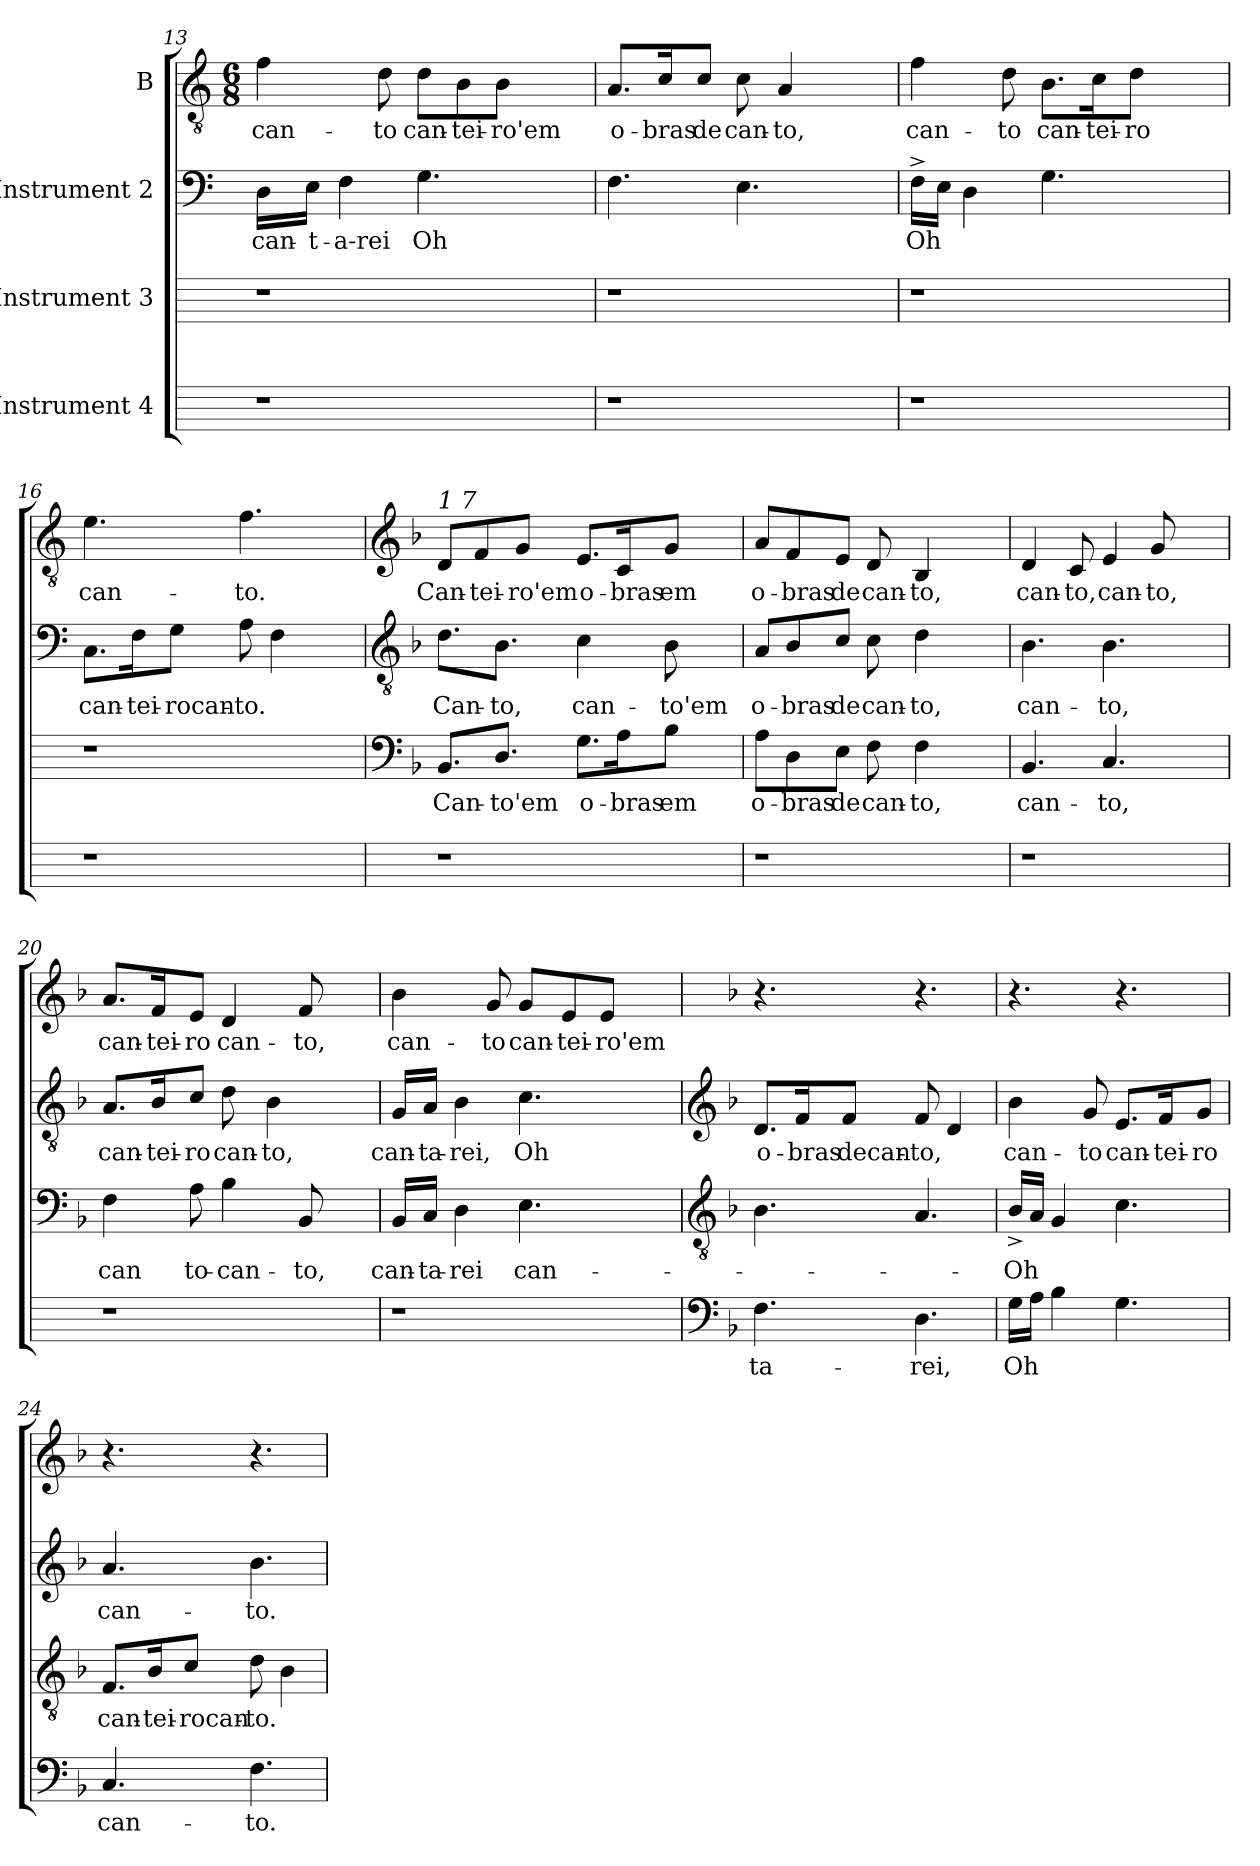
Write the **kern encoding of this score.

**kern	**text	**kern	**text	**kern	**text	**kern	**text
*part4	*part4	*part3	*part3	*part2	*part2	*part1	*part1
*staff4	*staff4	*staff3	*staff3	*staff2	*staff2	*staff1	*staff1
*I"Instrument 4	*	*I"Instrument 3	*	*I"Instrument 2	*	*I"B	*
*	*	*	*	*clefF4	*	*clefGv2	*
*	*	*	*	*k[]	*	*k[]	*
*	*	*	*	*C:	*	*C:	*
*	*	*	*	*	*	*M6/8	*
=13	=13	=13	=13	=13	=13	=13	=13
!	!	!	!	!	!LO:LY:b	!	!LO:LY:b:cj
1r	.	1r	.	16D\L	can-	4f\	can-
!	!	!	!	!	!LO:LY:b:cj	!	!
.	.	.	.	16E\J	-t-	.	.
!	!	!	!	!	!LO:LY:b:rj	!	!
.	.	.	.	4F\	-a-rei	.	.
!	!	!	!	!	!	!	!LO:LY:b:cj
.	.	.	.	.	.	8d\	-to
!	!	!	!	!	!LO:LY:b:cj	!	!LO:LY:b
.	.	.	.	4.G\	Oh	8d\L	can-
!	!	!	!	!	!	!	!LO:LY:b:cj
.	.	.	.	.	.	8B\	-tei-
!	!	!	!	!	!	!	!LO:LY:b:rj
.	.	.	.	.	.	8B\J	-ro'em
.	.	.	.	4ryy	.	4ryy	.
=14	=14	=14	=14	=14	=14	=14	=14
!	!	!	!	!	!	!	!LO:LY:b:cj
1r	.	1r	.	4.F\	.	8.A/L	o-
!	!	!	!	!	!	!	!LO:LY:b:cj
.	.	.	.	.	.	16c/	-bras
!	!	!	!	!	!	!	!LO:LY:b:cj
.	.	.	.	.	.	8c/J	de
!	!	!	!	!	!	!	!LO:LY:b:cj
.	.	.	.	4.E\	.	8c\	can-
!	!	!	!	!	!	!	!LO:LY:b:cj
.	.	.	.	.	.	4A/	-to,
.	.	.	.	4ryy	.	4ryy	.
=15	=15	=15	=15	=15	=15	=15	=15
!	!	!	!	!	!LO:LY:b:cj	!	!LO:LY:b:cj
1r	.	1r	.	16F^<\L	Oh	4f\	can-
.	.	.	.	16E\J	.	.	.
.	.	.	.	4D\	.	.	.
!	!	!	!	!	!	!	!LO:LY:b:cj
.	.	.	.	.	.	8d\	-to
!	!	!	!	!	!	!	!LO:LY:b:cj
.	.	.	.	4.G\	.	8.B\L	can-
!	!	!	!	!	!	!	!LO:LY:b:cj
.	.	.	.	.	.	16c\	-tei-
!	!	!	!	!	!	!	!LO:LY:b:rj
.	.	.	.	.	.	8d\J	-ro
.	.	.	.	4ryy	.	4ryy	.
=16	=16	=16	=16	=16	=16	=16	=16
!	!	!	!	!	!LO:LY:b	!	!LO:LY:b:cj
1r	.	1r	.	8.C\L	can-	4.e\	can-
!	!	!	!	!	!LO:LY:b:cj	!	!
.	.	.	.	16F\	-tei-	.	.
!	!	!	!	!	!LO:LY:b:cj	!	!
.	.	.	.	8G\J	-rocan-	.	.
!	!	!	!	!	!LO:LY:b:cj	!	!LO:LY:b:rj
.	.	.	.	8A\	-to.	4.f\	-to.
.	.	.	.	4F\	.	.	.
.	.	.	.	4ryy	.	4ryy	.
!!LO:LB:g=z
=17	=17	=17	=17	=17	=17	=17	=17
*	*	*clefF4	*	*clefGv2	*	*clefG2	*
*	*	*k[b-]	*	*k[b-]	*	*k[b-]	*
*	*	*F:	*	*F:	*	*F:	*
!	!	!	!	!	!	!LO:TX:a:i:t=1 7	!
!	!	!	!LO:LY:b:cj	!	!LO:LY:b:cj	!	!LO:LY:b:cj
1r	.	8.BB-/L	Can-	8.d\L	Can-	8d/L	Can-
!	!	!	!	!	!	!	!LO:LY:b
.	.	.	.	.	.	8f/	-tei-
!	!	!	!LO:LY:b:cj	!	!LO:LY:b:cj	!	!
.	.	8.D/J	-to'em	8.B-\J	-to,	.	.
!	!	!	!	!	!	!	!LO:LY:b:cj
.	.	.	.	.	.	8g/J	-ro'em
!	!	!	!LO:LY:b	!	!LO:LY:b:cj	!	!LO:LY:b
.	.	8.G\L	o-	4c\	can-	8.e/L	o-
!	!	!	!LO:LY:b:rj	!	!	!	!LO:LY:b:rj
.	.	16A\	-bras	.	.	16c/	-bras
!	!	!	!LO:LY:b:cj	!	!LO:LY:b:cj	!	!LO:LY:b:cj
.	.	8B-\J	em	8B-\	-to'em	8g/J	em
.	.	4ryy	.	4ryy	.	4ryy	.
=18	=18	=18	=18	=18	=18	=18	=18
!	!	!	!LO:LY:b	!	!LO:LY:b	!	!LO:LY:b
1r	.	8A\L	o-	8A/L	o-	8a/L	o-
!	!	!	!LO:LY:b:rj	!	!LO:LY:b:rj	!	!LO:LY:b:rj
.	.	8D\	-bras	8B-/	-bras	8f/	-bras
!	!	!	!LO:LY:b:cj	!	!LO:LY:b:cj	!	!LO:LY:b:cj
.	.	8E\J	de	8c/J	de	8e/J	de
!	!	!	!LO:LY:b:cj	!	!LO:LY:b:cj	!	!LO:LY:b:cj
.	.	8F\	can-	8c\	can-	8d/	can-
!	!	!	!LO:LY:b:cj	!	!LO:LY:b:cj	!	!LO:LY:b:cj
.	.	4F\	-to,	4d\	-to,	4B-/	-to,
.	.	4ryy	.	4ryy	.	4ryy	.
=19	=19	=19	=19	=19	=19	=19	=19
!	!	!	!LO:LY:b:cj	!	!LO:LY:b:cj	!	!LO:LY:b:cj
1r	.	4.BB-/	can-	4.B-\	can-	4d/	can-
!	!	!	!	!	!	!	!LO:LY:b:cj
.	.	.	.	.	.	8c/	-to,
!	!	!	!LO:LY:b:cj	!	!LO:LY:b:cj	!	!LO:LY:b:cj
.	.	4.C/	-to,	4.B-\	-to,	4e/	can-
!	!	!	!	!	!	!	!LO:LY:b:cj
.	.	.	.	.	.	8g/	-to,
.	.	4ryy	.	4ryy	.	4ryy	.
=20	=20	=20	=20	=20	=20	=20	=20
!	!	!	!LO:LY:b:cj	!	!LO:LY:b	!	!LO:LY:b
1r	.	4F\	can	8.A/L	can-	8.a/L	can-
!	!	!	!	!	!LO:LY:b:cj	!	!LO:LY:b:cj
.	.	.	.	16B-/	-tei-	16f/	-tei-
!	!	!	!LO:LY:b	!	!LO:LY:b:rj	!	!LO:LY:b:rj
.	.	8A\	to-	8c/J	-ro	8e/J	-ro
!	!	!	!LO:LY:b:rj	!	!LO:LY:b:cj	!	!LO:LY:b:cj
.	.	4B-\	-can-	8d\	can-	4d/	can-
!	!	!	!	!	!LO:LY:b:rj	!	!
.	.	.	.	4B-\	-to,	.	.
!	!	!	!LO:LY:b:rj	!	!	!	!LO:LY:b:cj
.	.	8BB-/	-to,	.	.	8f/	-to,
.	.	4ryy	.	4ryy	.	4ryy	.
=21	=21	=21	=21	=21	=21	=21	=21
!	!	!	!LO:LY:b	!	!LO:LY:b	!	!LO:LY:b:cj
1r	.	16BB-/L	can-	16G/L	can-	4b-\	can-
!	!	!	!LO:LY:b:cj	!	!LO:LY:b:cj	!	!
.	.	16C/J	-ta-	16A/J	-ta-	.	.
!	!	!	!LO:LY:b:rj	!	!LO:LY:b:rj	!	!
.	.	4D\	-rei	4B-\	-rei,	.	.
!	!	!	!	!	!	!	!LO:LY:b:cj
.	.	.	.	.	.	8g/	-to
!	!	!	!LO:LY:b:cj	!	!LO:LY:b:cj	!	!LO:LY:b
.	.	4.E\	can-	4.c\	Oh	8g/L	can-
!	!	!	!	!	!	!	!LO:LY:b:cj
.	.	.	.	.	.	8e/	-tei-
!	!	!	!	!	!	!	!LO:LY:b:rj
.	.	.	.	.	.	8e/J	-ro'em
.	.	4ryy	.	4ryy	.	4ryy	.
!!LO:PB:g=z
=22	=22	=22	=22	=22	=22	=22	=22
*clefF4	*	*clefGv2	*	*clefG2	*	*	*
*k[b-]	*	*	*	*	*	*	*
*F:	*	*	*	*	*	*	*
!	!LO:LY:b:rj	!	!	!	!LO:LY:b	!	!
4.F\	ta-	4.B-\	.	8.d/L	o-	4.r	.
!	!	!	!	!	!LO:LY:b:rj	!	!
.	.	.	.	16f/	-bras	.	.
!	!	!	!	!	!LO:LY:b	!	!
.	.	.	.	8f/J	decan-	.	.
!	!LO:LY:b:cj	!	!	!	!LO:LY:b:cj	!	!
4.D\	-rei,	4.A/	.	8f/	-to,	4.r	.
.	.	.	.	4d/	.	.	.
=23	=23	=23	=23	=23	=23	=23	=23
!	!LO:LY:b:cj	!	!LO:LY:b:cj	!	!LO:LY:b:cj	!	!
16G\L	Oh	16B-^>/L	-Oh	4b-\	can-	4.r	.
16A\J	.	16A/J	.	.	.	.	.
4B-\	.	4G/	.	.	.	.	.
!	!	!	!	!	!LO:LY:b:cj	!	!
.	.	.	.	8g/	-to	.	.
!	!	!	!	!	!LO:LY:b:cj	!	!
4.G\	.	4.c\	.	8.e/L	can-	4.r	.
!	!	!	!	!	!LO:LY:b:cj	!	!
.	.	.	.	16f/	-tei-	.	.
!	!	!	!	!	!LO:LY:b:rj	!	!
.	.	.	.	8g/J	-ro	.	.
=24	=24	=24	=24	=24	=24	=24	=24
!	!LO:LY:b:cj	!	!LO:LY:b	!	!LO:LY:b:cj	!	!
4.C/	can-	8.F/L	can-	4.a/	can-	4.r	.
!	!	!	!LO:LY:b:cj	!	!	!	!
.	.	16B-/	-tei-	.	.	.	.
!	!	!	!LO:LY:b:cj	!	!	!	!
.	.	8c/J	-rocan-	.	.	.	.
!	!LO:LY:b:rj	!	!LO:LY:b:cj	!	!LO:LY:b:rj	!	!
4.F\	-to.	8d\	-to.	4.b-\	-to.	4.r	.
.	.	4B-\	.	.	.	.	.
=	=	=	=	=	=	=	=
*-	*-	*-	*-	*-	*-	*-	*-
